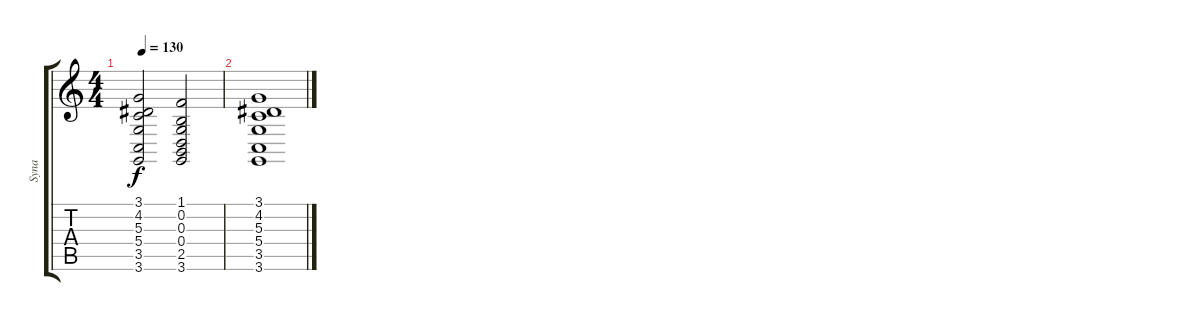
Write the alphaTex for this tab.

\track ("Syna" "Syna") {instrument choiraahs}
\staff {score tabs}
\tuning (E4 B3 G3 D3 A2 E2) {hide}
\ts (4 4)
\tempo 130
\clef g2
\ks c
(3.1 4.2 5.3 5.4 3.5 3.6).2{dy f} (1.1 0.2 0.3 0.4 2.5 3.6).2 |
(3.1 4.2 5.3 5.4 3.5 3.6).1
